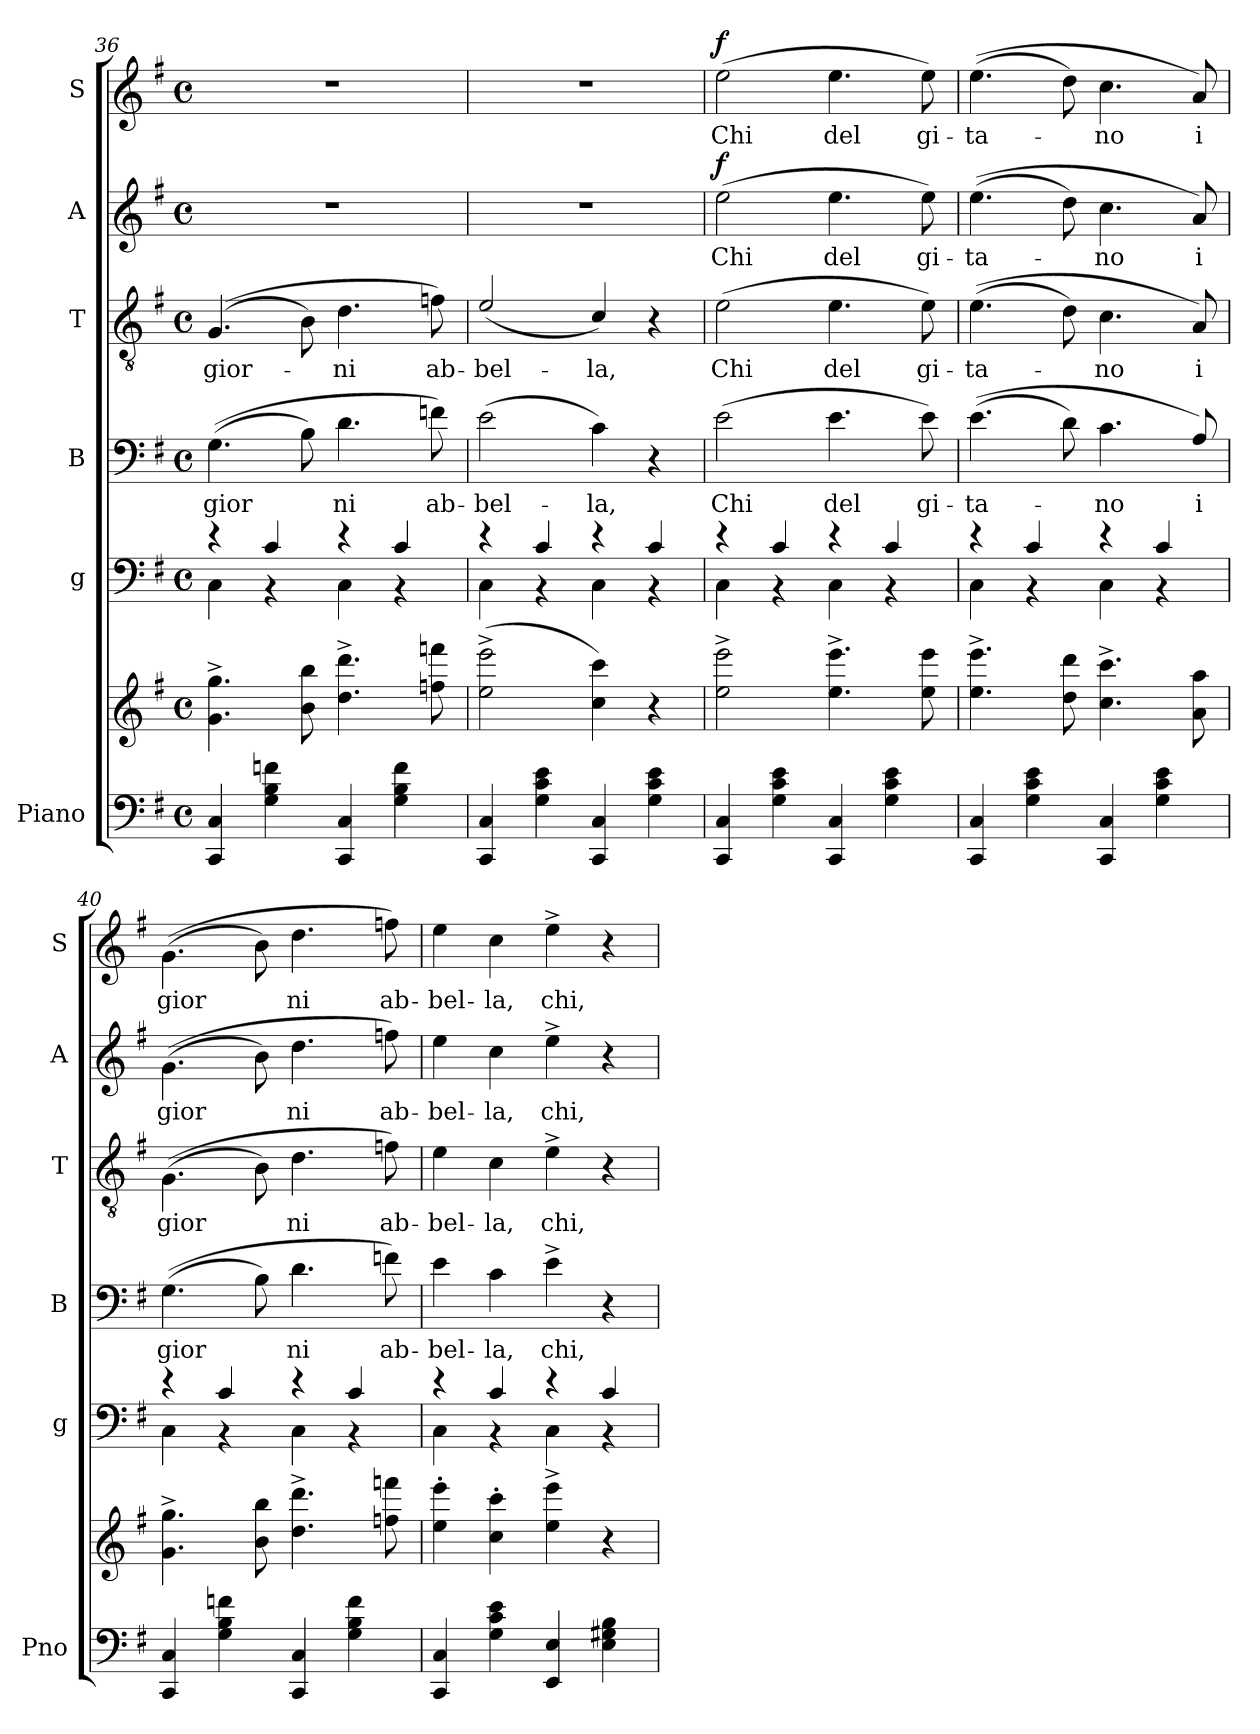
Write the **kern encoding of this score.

**kern	**kern	**kern	**kern	**text	**kern	**text	**kern	**text	**dynam	**kern	**text	**dynam
*part6	*part6	*part5	*part4	*part4	*part3	*part3	*part2	*part2	*part2	*part1	*part1	*part1
*staff7	*staff6	*staff5	*staff4	*staff4	*staff3	*staff3	*staff2	*staff2	*staff2	*staff1	*staff1	*staff1
*I"Piano	*	*I"g	*I"B	*	*I"T	*	*I"A	*	*	*I"S	*	*
*I'Pno	*	*I'g	*I'B	*	*I'T	*	*I'A	*	*	*I'S	*	*
*clefF4	*clefG2	*clefF4	*clefF4	*	*clefGv2	*	*clefG2	*	*	*clefG2	*	*
*k[f#]	*k[f#]	*k[f#]	*k[f#]	*	*k[f#]	*	*k[f#]	*	*	*k[f#]	*	*
*M4/4	*M4/4	*M4/4	*M4/4	*	*M4/4	*	*M4/4	*	*	*M4/4	*	*
*met(c)	*met(c)	*met(c)	*met(c)	*	*met(c)	*	*met(c)	*	*	*met(c)	*	*
=36	=36	=36	=36	=36	=36	=36	=36	=36	=36	=36	=36	=36
*	*	*^	*	*	*	*	*	*	*	*	*	*
!	!	!	!	!	!LO:LY:b	!	!LO:LY:b	!	!	!	!	!	!
4CC/ 4C/	4.g\^ 4.gg\^	4r	4C\	(>(>4.G\	-gior	(>(>4.G/	gior-	1r	.	.	1r	.	.
4G\ 4B\ 4fn\	.	4c/	4r	.	.	.	.	.	.	.	.	.	.
.	8b\ 8bb\	.	.	8B\)	.	8B\)	.	.	.	.	.	.	.
!	!	!	!	!	!LO:LY:b	!	!LO:LY:b	!	!	!	!	!	!
4CC/ 4C/	4.dd\^ 4.ddd\^	4r	4C\	4.d\	ni	4.d\	-ni	.	.	.	.	.	.
4G\ 4B\ 4f\	.	4c/	4r	.	.	.	.	.	.	.	.	.	.
!	!	!	!	!	!LO:LY:b	!	!LO:LY:b	!	!	!	!	!	!
.	8ffn\ 8fffn\	.	.	8fn\)	ab-	8fn\)	ab-	.	.	.	.	.	.
=37	=37	=37	=37	=37	=37	=37	=37	=37	=37	=37	=37	=37	=37
!	!	!	!	!	!LO:LY:b	!	!LO:LY:b	!	!	!	!	!	!
4CC/ 4C/	(>2ee\^ 2eee\^	4r	4C\	(>2e\	-bel-	(>2e/	-bel-	1r	.	.	1r	.	.
4G\ 4c\ 4e\	.	4c/	4r	.	.	.	.	.	.	.	.	.	.
!	!	!	!	!	!LO:LY:b	!	!LO:LY:b	!	!	!	!	!	!
4CC/ 4C/	4cc\ 4ccc\)	4r	4C\	4c\)	-la,	4c/)	-la,	.	.	.	.	.	.
4G\ 4c\ 4e\	4r	4c/	4r	4r	.	4r	.	.	.	.	.	.	.
!!LO:PB:g=z
=38	=38	=38	=38	=38	=38	=38	=38	=38	=38	=38	=38	=38	=38
!	!	!	!	!	!LO:LY:b	!	!LO:LY:b	!	!LO:LY:b	!LO:DY:a	!	!LO:LY:b	!LO:DY:a
4CC/ 4C/	2ee\^ 2eee\^	4r	4C\	(>2e\	Chi	(>2e\	Chi	(>2ee\	Chi	f	(>2ee\	Chi	f
4G\ 4c\ 4e\	.	4c/	4r	.	.	.	.	.	.	.	.	.	.
!	!	!	!	!	!LO:LY:b	!	!LO:LY:b	!	!LO:LY:b	!	!	!LO:LY:b	!
4CC/ 4C/	4.ee\^ 4.eee\^	4r	4C\	4.e\	del	4.e\	del	4.ee\	del	.	4.ee\	del	.
4G\ 4c\ 4e\	.	4c/	4r	.	.	.	.	.	.	.	.	.	.
!	!	!	!	!	!LO:LY:b	!	!LO:LY:b	!	!LO:LY:b	!	!	!LO:LY:b	!
.	8ee\ 8eee\	.	.	8e\)	gi-	8e\)	gi-	8ee\)	gi-	.	8ee\)	gi-	.
=39	=39	=39	=39	=39	=39	=39	=39	=39	=39	=39	=39	=39	=39
!	!	!	!	!	!LO:LY:b	!	!LO:LY:b	!	!LO:LY:b	!	!	!LO:LY:b	!
4CC/ 4C/	4.ee\^ 4.eee\^	4r	4C\	(>(>4.e\	-ta-	(>(>4.e\	-ta-	(>(>4.ee\	-ta-	.	(>(>4.ee\	-ta-	.
4G\ 4c\ 4e\	.	4c/	4r	.	.	.	.	.	.	.	.	.	.
.	8dd\ 8ddd\	.	.	8d\)	.	8d\)	.	8dd\)	.	.	8dd\)	.	.
!	!	!	!	!	!LO:LY:b	!	!LO:LY:b	!	!LO:LY:b	!	!	!LO:LY:b	!
4CC/ 4C/	4.cc\^ 4.ccc\^	4r	4C\	4.c\	-no	4.c\	-no	4.cc\	-no	.	4.cc\	-no	.
4G\ 4c\ 4e\	.	4c/	4r	.	.	.	.	.	.	.	.	.	.
!	!	!	!	!	!LO:LY:b	!	!LO:LY:b	!	!LO:LY:b	!	!	!LO:LY:b	!
.	8a\ 8aa\	.	.	8A/)	i	8A/)	i	8a/)	i	.	8a/)	i	.
=40	=40	=40	=40	=40	=40	=40	=40	=40	=40	=40	=40	=40	=40
!	!	!	!	!	!LO:LY:b	!	!LO:LY:b	!	!LO:LY:b	!	!	!LO:LY:b	!
4CC/ 4C/	4.g\^ 4.gg\^	4r	4C\	(>(>4.G\	gior	(>(>4.G\	gior	(>(>4.g\	gior	.	(>(>4.g\	gior	.
4G\ 4B\ 4fn\	.	4c/	4r	.	.	.	.	.	.	.	.	.	.
.	8b\ 8bb\	.	.	8B\)	.	8B\)	.	8b\)	.	.	8b\)	.	.
!	!	!	!	!	!LO:LY:b	!	!LO:LY:b	!	!LO:LY:b	!	!	!LO:LY:b	!
4CC/ 4C/	4.dd\^ 4.ddd\^	4r	4C\	4.d\	ni	4.d\	ni	4.dd\	ni	.	4.dd\	ni	.
4G\ 4B\ 4f\	.	4c/	4r	.	.	.	.	.	.	.	.	.	.
!	!	!	!	!	!LO:LY:b	!	!LO:LY:b	!	!LO:LY:b	!	!	!LO:LY:b	!
.	8ffn\ 8fffn\	.	.	8fn\)	ab-	8fn\)	ab-	8ffn\)	ab-	.	8ffn\)	ab-	.
=41	=41	=41	=41	=41	=41	=41	=41	=41	=41	=41	=41	=41	=41
!	!	!	!	!	!LO:LY:b	!	!LO:LY:b	!	!LO:LY:b	!	!	!LO:LY:b	!
4CC/ 4C/	4ee\' 4eee\'	4r	4C\	4e\	-bel-	4e\	-bel-	4ee\	-bel-	.	4ee\	-bel-	.
!	!	!	!	!	!LO:LY:b	!	!LO:LY:b	!	!LO:LY:b	!	!	!LO:LY:b	!
4G\ 4c\ 4e\	4cc\' 4ccc\'	4c/	4r	4c\	-la,	4c\	-la,	4cc\	-la,	.	4cc\	-la,	.
!	!	!	!	!	!LO:LY:b	!	!LO:LY:b	!	!LO:LY:b	!	!	!LO:LY:b	!
4EE/ 4E/	4ee\^ 4eee\^	4r	4C\	4e^\	chi,	4e^\	chi,	4ee^\	chi,	.	4ee^\	chi,	.
4E\ 4G#X\ 4B\	4r	4c/	4r	4r	.	4r	.	4r	.	.	4r	.	.
*	*	*v	*v	*	*	*	*	*	*	*	*	*	*
=	=	=	=	=	=	=	=	=	=	=	=	=
*-	*-	*-	*-	*-	*-	*-	*-	*-	*-	*-	*-	*-
